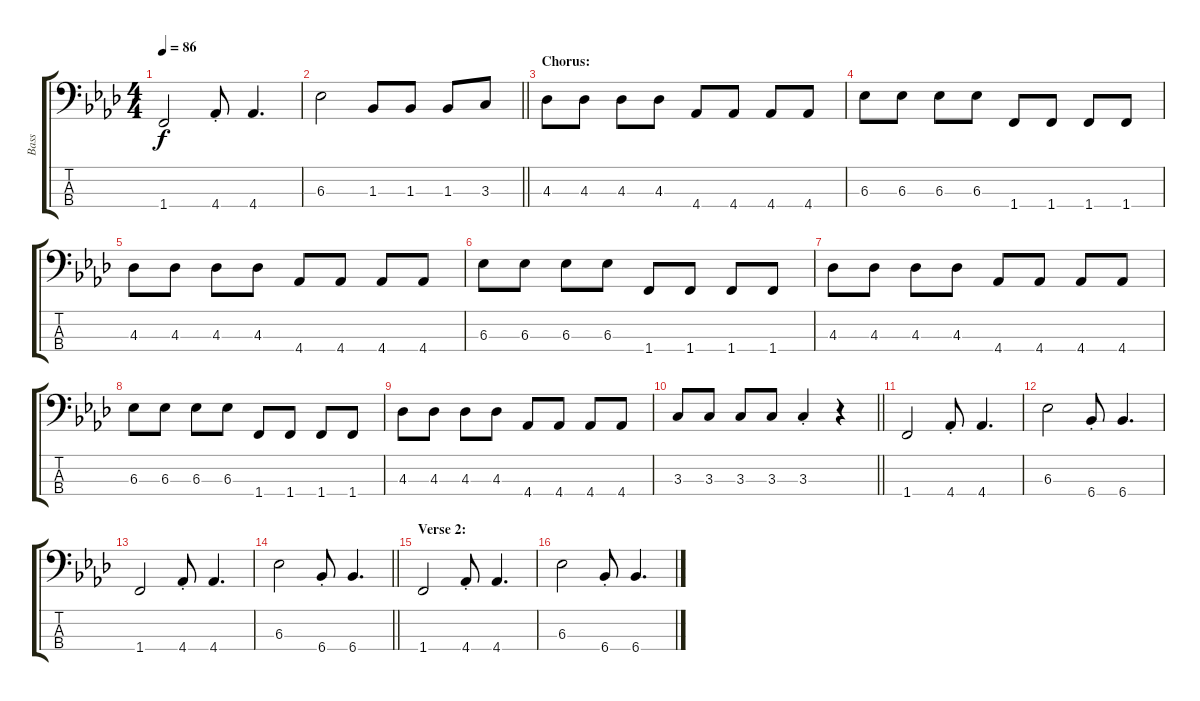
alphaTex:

\track ("Bass" "Bass") {instrument electricbasspick}
\staff {score tabs}
\tuning (G2 D2 A1 E1) {hide}
\ts (4 4)
\tempo 86
\clef f4
\ks ab
1.4.2{dy f} 4.4{st}.8 4.4.4{d} |
\barLineRight lightlight
6.3.2 1.3.8 1.3.8 1.3.8 3.3.8 |
\section ("" "Chorus:")
4.3.8 4.3.8 4.3.8 4.3.8 4.4.8 4.4.8 4.4.8 4.4.8 |
6.3.8 6.3.8 6.3.8 6.3.8 1.4.8 1.4.8 1.4.8 1.4.8 |
4.3.8 4.3.8 4.3.8 4.3.8 4.4.8 4.4.8 4.4.8 4.4.8 |
6.3.8 6.3.8 6.3.8 6.3.8 1.4.8 1.4.8 1.4.8 1.4.8 |
4.3.8 4.3.8 4.3.8 4.3.8 4.4.8 4.4.8 4.4.8 4.4.8 |
6.3.8 6.3.8 6.3.8 6.3.8 1.4.8 1.4.8 1.4.8 1.4.8 |
4.3.8 4.3.8 4.3.8 4.3.8 4.4.8 4.4.8 4.4.8 4.4.8 |
\barLineRight lightlight
3.3.8 3.3.8 3.3.8 3.3.8 3.3{st}.4 r.4 |
1.4.2 4.4{st}.8 4.4.4{d} |
6.3.2 6.4{st}.8 6.4.4{d} |
1.4.2 4.4{st}.8 4.4.4{d} |
\barLineRight lightlight
6.3.2 6.4{st}.8 6.4.4{d} |
\section ("" "Verse 2:")
1.4.2 4.4{st}.8 4.4.4{d} |
6.3.2 6.4{st}.8 6.4.4{d}
